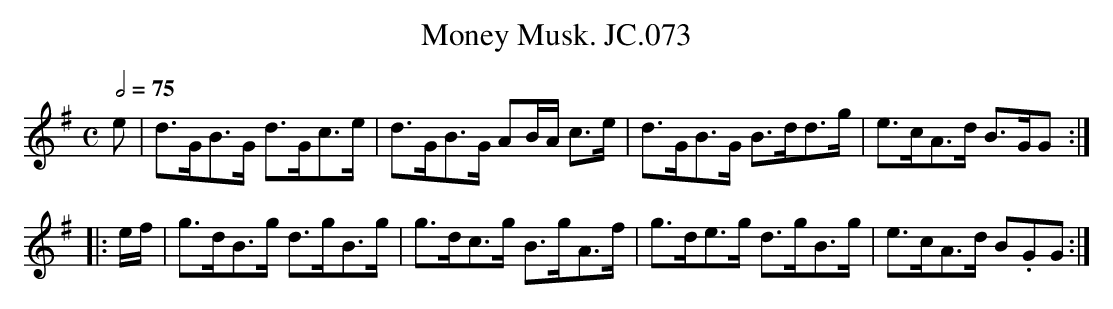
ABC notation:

X:1
T:Money Musk. JC.073
M:C
L:1/8
Q:2/4=75
K:G
e|\\
d>GB>G d>Gc>e|d>GB>G AB/A/ c>e|\\
d>GB>G B>dd>g|e>cA>d B>GG:|
|:e/f/|g>dB>g d>gB>g|g>dc>g B>gA>f|\\
g>de>g d>gB>g|e>cA>d B.GG:|
